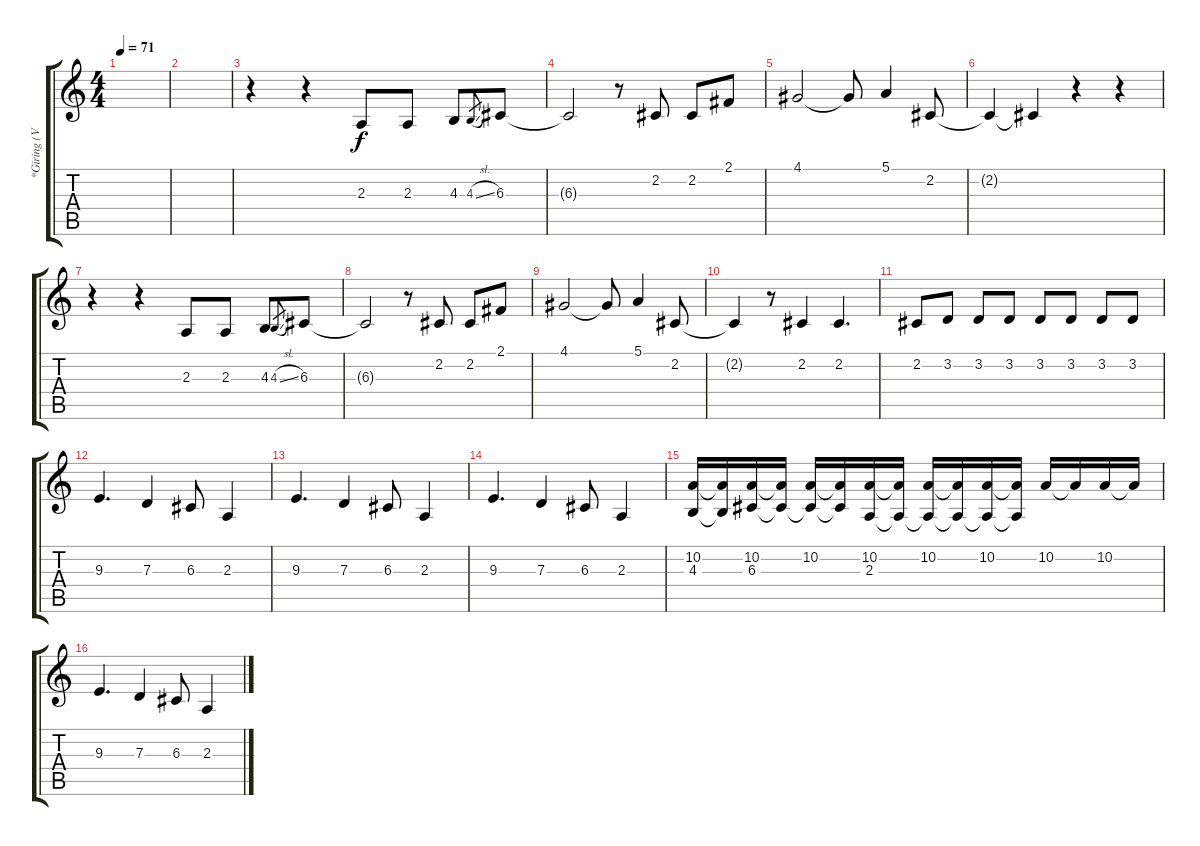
\track ("*Giring (Vocal)" "*Giring (V") {instrument oboe}
\staff {score tabs}
\tuning (E4 B3 G3 D3 A2 E2) {hide}
\ts (4 4)
\tempo 71
\clef g2
\ks c
|
|
r.4 r.4 2.3.8 2.3.8 4.3.8 4.3{sl}.8{gr} 6.3.8 |
6.3{t}.2 r.8 2.2.8 2.2.8 2.1.8 |
4.1.2 4.1{t}.8 5.1.4 2.2.8 |
2.2{t}.4 2.2{t}.4 r.4 r.4 |
r.4 r.4 2.3.8 2.3.8 4.3.8 4.3{sl}.8{gr} 6.3.8 |
6.3{t}.2 r.8 2.2.8 2.2.8 2.1.8 |
4.1.2 4.1{t}.8 5.1.4 2.2.8 |
2.2{t}.4 r.8 2.2.4 2.2.4{d} |
2.2.8 3.2.8 3.2.8 3.2.8 3.2.8 3.2.8 3.2.8 3.2.8 |
9.3.4{d} 7.3.4 6.3.8 2.3.4 |
9.3.4{d} 7.3.4 6.3.8 2.3.4 |
9.3.4{d} 7.3.4 6.3.8 2.3.4 |
(10.2 4.3).16 (10.2{t} 4.3{t}).16 (10.2 6.3).16 (10.2{t} 6.3{t}).16 (10.2 6.3{t}).16 (10.2{t} 6.3{t}).16 (10.2 2.3).16 (10.2{t} 2.3{t}).16 (10.2 2.3{t}).16 (10.2{t} 2.3{t}).16 (10.2 2.3{t}).16 (10.2{t} 2.3{t}).16 10.2.16 10.2{t}.16 10.2.16 10.2{t}.16 |
9.3.4{d} 7.3.4 6.3.8 2.3.4
